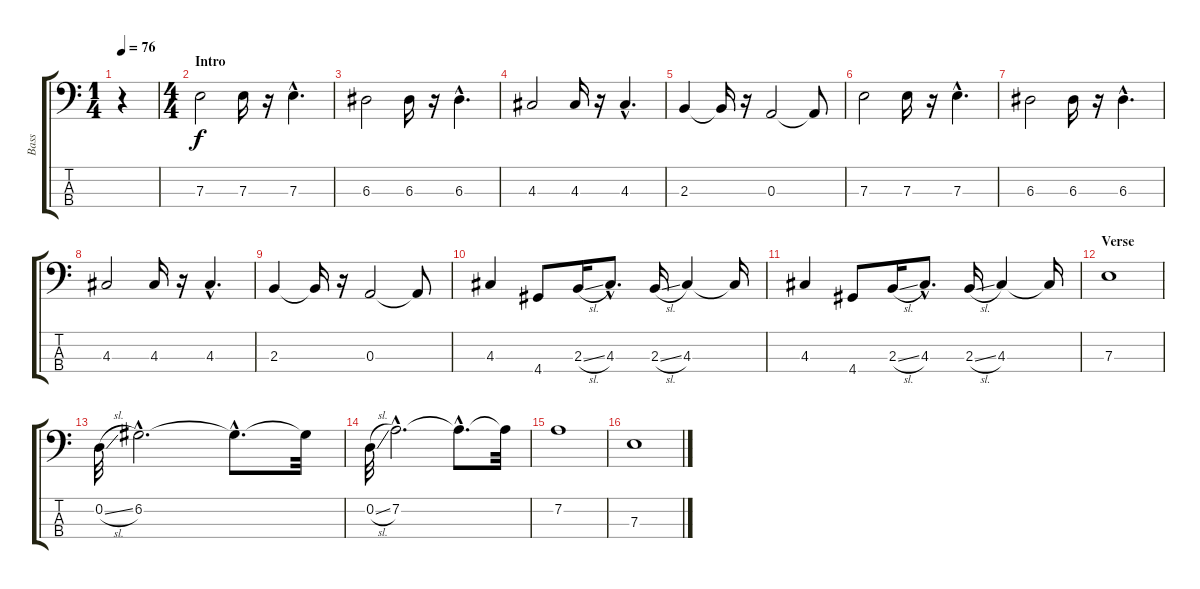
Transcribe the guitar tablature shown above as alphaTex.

\track ("Bass" "Bass") {instrument electricbassfinger}
\staff {score tabs}
\tuning (G2 D2 A1 E1) {hide}
\ts (1 4)
\tempo 76
\clef f4
\ks c
r.4{dy f instrument electricbassfinger} |
\ts (4 4)
\section ("" "Intro")
7.3.2 7.3.16 r.16 7.3{hac}.4{d} |
6.3.2 6.3.16 r.16 6.3{hac}.4{d} |
4.3.2 4.3.16 r.16 4.3{hac}.4{d} |
2.3.4 2.3{t}.16 r.16 0.3.2 0.3{t}.8 |
7.3.2 7.3.16 r.16 7.3{hac}.4{d} |
6.3.2 6.3.16 r.16 6.3{hac}.4{d} |
4.3.2 4.3.16 r.16 4.3{hac}.4{d} |
2.3.4 2.3{t}.16 r.16 0.3.2 0.3{t}.8 |
4.3.4 4.4.8 2.3{sl}.16 4.3{hac}.8{d} 2.3{sl}.16 4.3.4 4.3{t}.16 |
4.3.4 4.4.8 2.3{sl}.16 4.3{hac}.8{d} 2.3{sl}.16 4.3.4 4.3{t}.16 |
\section ("" "Verse")
7.3.1 |
0.2{sl}.32 6.2{hac}.2{d} 6.2{hac t}.8{d} 6.2{t}.32 |
0.2{sl}.32 7.2{hac}.2{d} 7.2{hac t}.8{d} 7.2{t}.32 |
7.2.1 |
7.3.1
